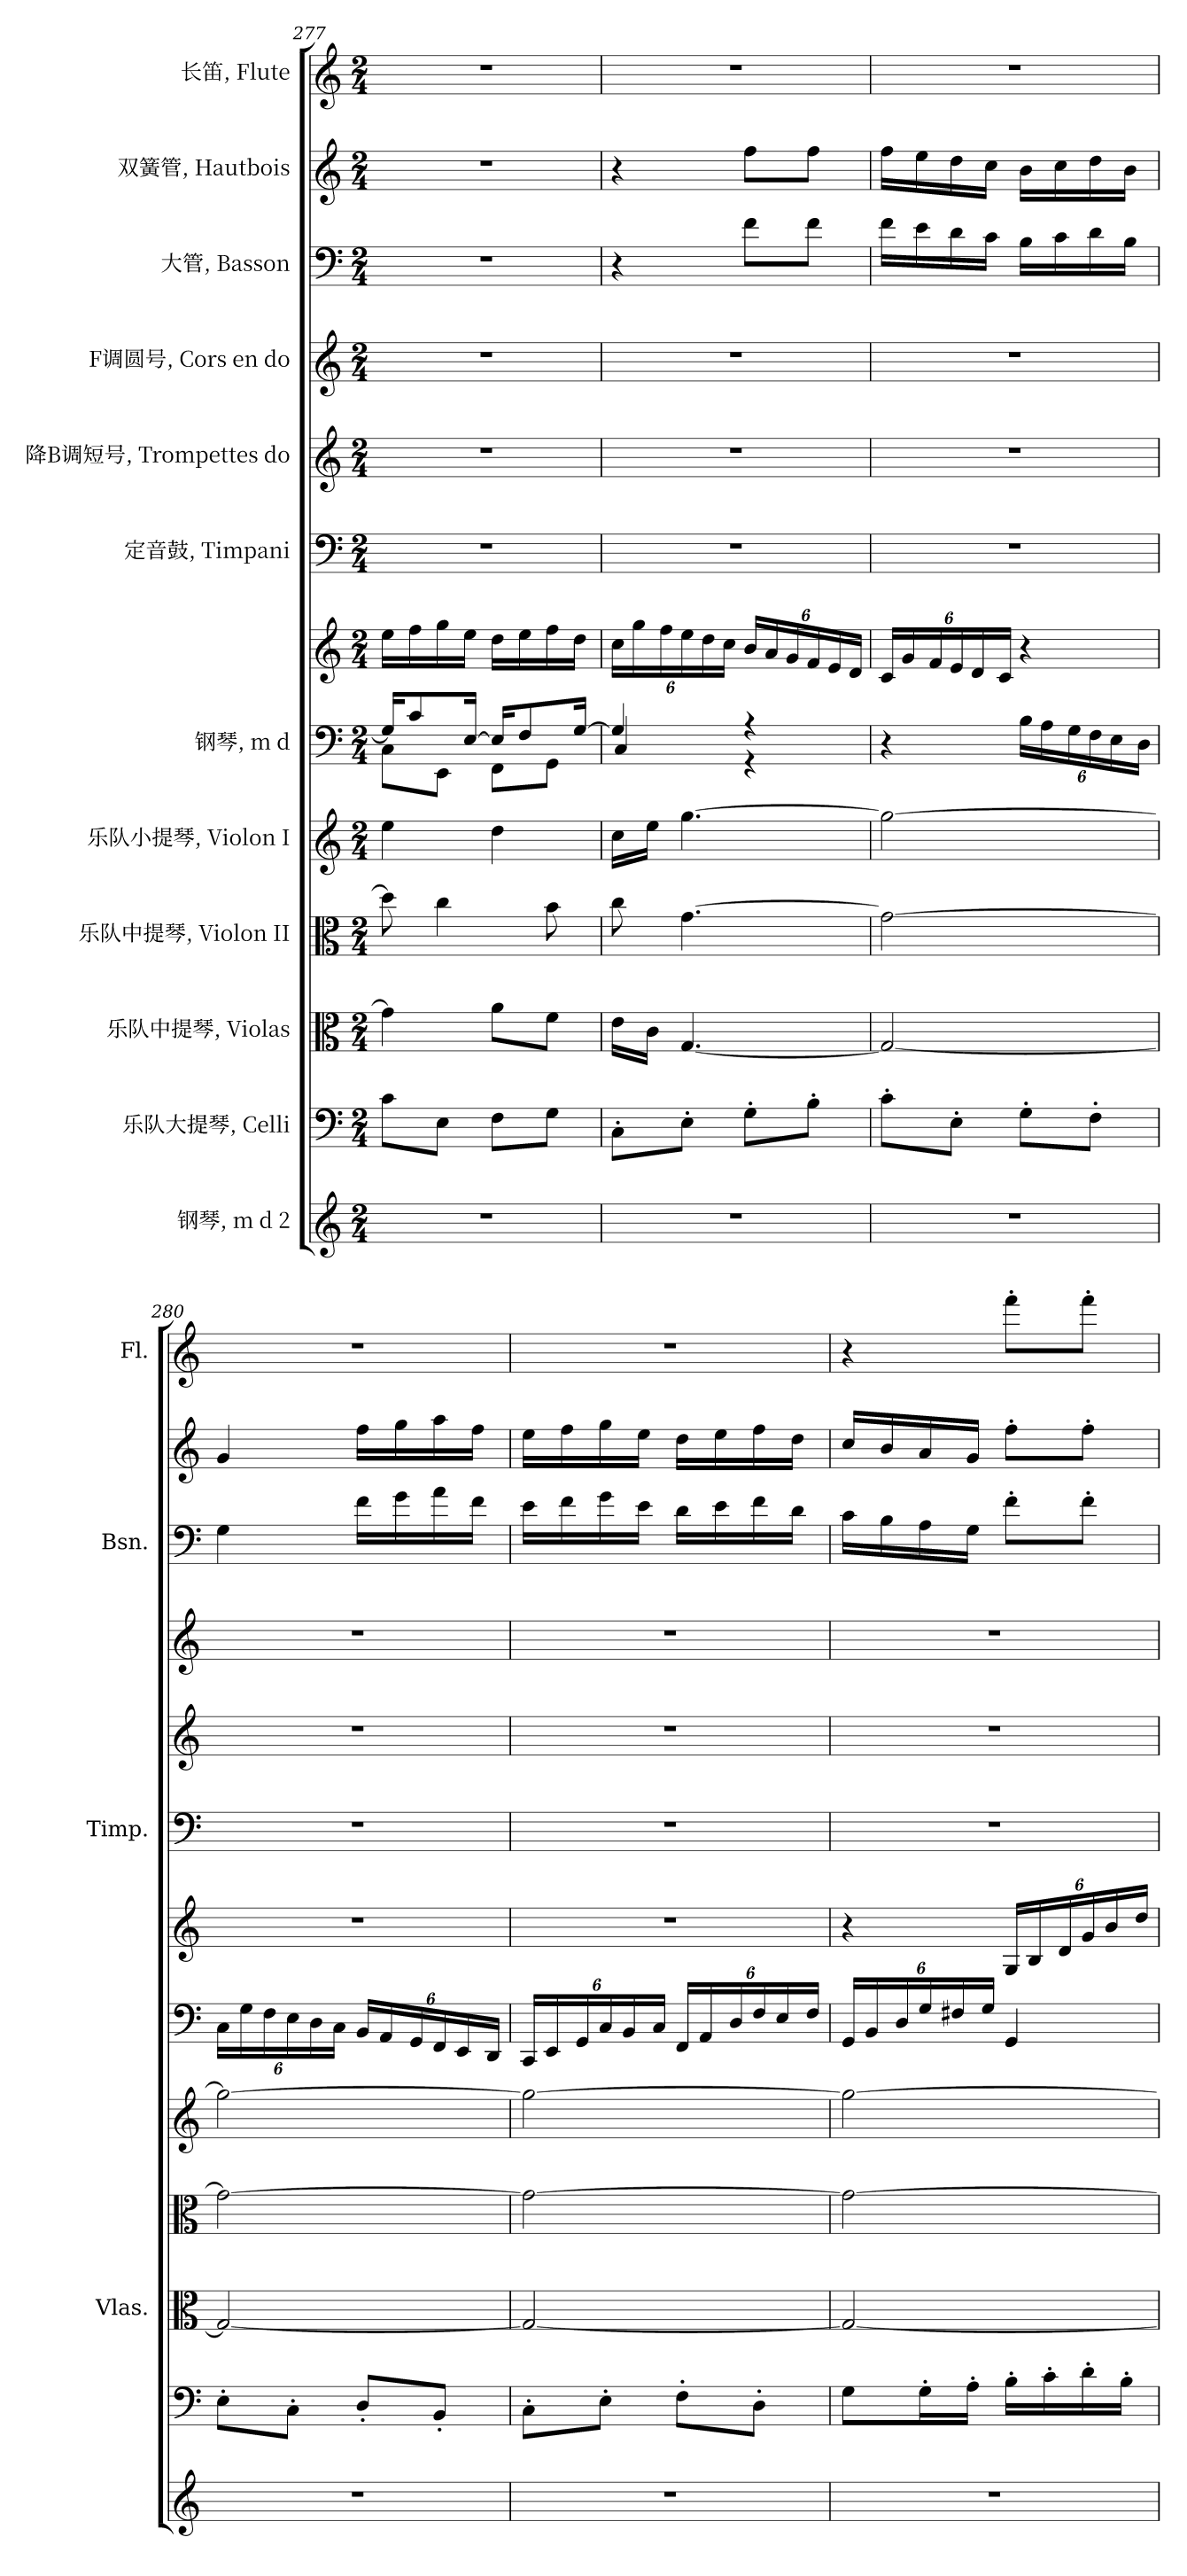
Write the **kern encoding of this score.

**kern	**kern	**kern	**kern	**kern	**kern	**kern	**kern	**kern	**kern	**kern	**kern	**kern
*part12	*part11	*part10	*part9	*part8	*part7	*part7	*part6	*part5	*part4	*part3	*part2	*part1
*staff13	*staff12	*staff11	*staff10	*staff9	*staff8	*staff7	*staff6	*staff5	*staff4	*staff3	*staff2	*staff1
*I"钢琴, m d 2	*I"乐队大提琴, Celli	*I"乐队中提琴, Violas	*I"乐队中提琴, Violon II	*I"乐队小提琴, Violon I	*I"钢琴, m d	*	*I"定音鼓, Timpani	*I"降B调短号, Trompettes do	*I"F调圆号, Cors en do	*I"大管, Basson	*I"双簧管, Hautbois	*I"长笛, Flute
*	*	*I'Vlas.	*	*	*	*	*I'Timp.	*	*	*I'Bsn.	*	*I'Fl.
*clefG2	*clefF4	*clefC3	*clefC3	*clefG2	*clefF4	*clefG2	*clefF4	*clefG2	*clefG2	*clefF4	*clefG2	*clefG2
*	*	*	*	*	*	*	*	*ITrd1c2	*ITrd4c7	*	*	*
*k[]	*k[]	*k[]	*k[]	*k[]	*k[]	*k[]	*k[]	*k[b-e-]	*k[b-]	*k[]	*k[]	*k[]
*M2/4	*M2/4	*M2/4	*M2/4	*M2/4	*M2/4	*M2/4	*M2/4	*M2/4	*M2/4	*M2/4	*M2/4	*M2/4
=277	=277	=277	=277	=277	=277	=277	=277	=277	=277	=277	=277	=277
*	*	*	*	*	*^	*	*	*	*	*	*	*
2r	8c\L	4g\]	8dd\]	4ee\	16G/KL]	8C\L	16ee\LL	2r	2r	2r	2r	2r	2r
.	.	.	.	.	8c/	.	16ff\	.	.	.	.	.	.
.	8E\J	.	4cc\	.	.	8EE\J	16gg\	.	.	.	.	.	.
.	.	.	.	.	[16E/Jk	.	16ee\JJ	.	.	.	.	.	.
.	8F\L	8a\L	.	4dd\	16E/KL]	8FF\L	16dd\LL	.	.	.	.	.	.
.	.	.	.	.	8F/	.	16ee\	.	.	.	.	.	.
.	8G\J	8f\J	8b\	.	.	8GG\J	16ff\	.	.	.	.	.	.
.	.	.	.	.	[16G/Jk	.	16dd\JJ	.	.	.	.	.	.
!!LO:PB:g=z
=278	=278	=278	=278	=278	=278	=278	=278	=278	=278	=278	=278	=278	=278
*	*	*	*	*	*	*	*Xbrackettup	*	*	*	*	*	*
2r	8C'\L	16e\LL	8cc\	16cc\LL	4G/]	4C/	24cc\LL	2r	2r	2r	4r	4r	2r
.	.	.	.	.	.	.	24gg\	.	.	.	.	.	.
.	.	16c\JJ	.	16ee\JJ	.	.	.	.	.	.	.	.	.
.	.	.	.	.	.	.	24ff\	.	.	.	.	.	.
.	8E'\J	[4.G/	[4.g\	[4.gg\	.	.	24ee\	.	.	.	.	.	.
.	.	.	.	.	.	.	24dd\	.	.	.	.	.	.
.	.	.	.	.	.	.	24cc\JJ	.	.	.	.	.	.
.	8G'\L	.	.	.	4r	4r	24b/LL	.	.	.	8f\L	8ff\L	.
.	.	.	.	.	.	.	24a/	.	.	.	.	.	.
.	.	.	.	.	.	.	24g/	.	.	.	.	.	.
.	8B'\J	.	.	.	.	.	24f/	.	.	.	8f\J	8ff\J	.
.	.	.	.	.	.	.	24e/	.	.	.	.	.	.
.	.	.	.	.	.	.	24d/JJ	.	.	.	.	.	.
*	*	*	*	*	*v	*v	*	*	*	*	*	*	*
=279	=279	=279	=279	=279	=279	=279	=279	=279	=279	=279	=279	=279
2r	8c'\L	2G/_	2g\_	2gg\_	4r	24c/LL	2r	2r	2r	16f\LL	16ff\LL	2r
.	.	.	.	.	.	24g/	.	.	.	.	.	.
.	.	.	.	.	.	.	.	.	.	16e\	16ee\	.
.	.	.	.	.	.	24f/	.	.	.	.	.	.
.	8E'\J	.	.	.	.	24e/	.	.	.	16d\	16dd\	.
.	.	.	.	.	.	24d/	.	.	.	.	.	.
.	.	.	.	.	.	.	.	.	.	16c\JJ	16cc\JJ	.
.	.	.	.	.	.	24c/JJ	.	.	.	.	.	.
*	*	*	*	*	*Xbrackettup	*	*	*	*	*	*	*
.	8G'\L	.	.	.	24B\LL	4r	.	.	.	16B\LL	16b\LL	.
.	.	.	.	.	24A\	.	.	.	.	.	.	.
.	.	.	.	.	.	.	.	.	.	16c\	16cc\	.
.	.	.	.	.	24G\	.	.	.	.	.	.	.
.	8F'\J	.	.	.	24F\	.	.	.	.	16d\	16dd\	.
.	.	.	.	.	24E\	.	.	.	.	.	.	.
.	.	.	.	.	.	.	.	.	.	16B\JJ	16b\JJ	.
.	.	.	.	.	24D\JJ	.	.	.	.	.	.	.
=280	=280	=280	=280	=280	=280	=280	=280	=280	=280	=280	=280	=280
2r	8E'\L	2G/_	2g\_	2gg\_	24C\LL	2r	2r	2r	2r	4G\	4g/	2r
.	.	.	.	.	24G\	.	.	.	.	.	.	.
.	.	.	.	.	24F\	.	.	.	.	.	.	.
.	8C'\J	.	.	.	24E\	.	.	.	.	.	.	.
.	.	.	.	.	24D\	.	.	.	.	.	.	.
.	.	.	.	.	24C\JJ	.	.	.	.	.	.	.
.	8D'/L	.	.	.	24BB/LL	.	.	.	.	16f\LL	16ff\LL	.
.	.	.	.	.	24AA/	.	.	.	.	.	.	.
.	.	.	.	.	.	.	.	.	.	16g\	16gg\	.
.	.	.	.	.	24GG/	.	.	.	.	.	.	.
.	8BB'/J	.	.	.	24FF/	.	.	.	.	16a\	16aa\	.
.	.	.	.	.	24EE/	.	.	.	.	.	.	.
.	.	.	.	.	.	.	.	.	.	16f\JJ	16ff\JJ	.
.	.	.	.	.	24DD/JJ	.	.	.	.	.	.	.
!!LO:PB:g=z
=281	=281	=281	=281	=281	=281	=281	=281	=281	=281	=281	=281	=281
2r	8C'\L	2G/_	2g\_	2gg\_	24CC/LL	2r	2r	2r	2r	16e\LL	16ee\LL	2r
.	.	.	.	.	24EE/	.	.	.	.	.	.	.
.	.	.	.	.	.	.	.	.	.	16f\	16ff\	.
.	.	.	.	.	24GG/	.	.	.	.	.	.	.
.	8E'\J	.	.	.	24C/	.	.	.	.	16g\	16gg\	.
.	.	.	.	.	24BB/	.	.	.	.	.	.	.
.	.	.	.	.	.	.	.	.	.	16e\JJ	16ee\JJ	.
.	.	.	.	.	24C/JJ	.	.	.	.	.	.	.
.	8F'\L	.	.	.	24FF/LL	.	.	.	.	16d\LL	16dd\LL	.
.	.	.	.	.	24AA/	.	.	.	.	.	.	.
.	.	.	.	.	.	.	.	.	.	16e\	16ee\	.
.	.	.	.	.	24D/	.	.	.	.	.	.	.
.	8D'\J	.	.	.	24F/	.	.	.	.	16f\	16ff\	.
.	.	.	.	.	24E/	.	.	.	.	.	.	.
.	.	.	.	.	.	.	.	.	.	16d\JJ	16dd\JJ	.
.	.	.	.	.	24F/JJ	.	.	.	.	.	.	.
=282	=282	=282	=282	=282	=282	=282	=282	=282	=282	=282	=282	=282
2r	8G\L	2G/_	2g\_	2gg\_	24GG/LL	4r	2r	2r	2r	16c\LL	16cc/LL	4r
.	.	.	.	.	24BB/	.	.	.	.	.	.	.
.	.	.	.	.	.	.	.	.	.	16B\	16b/	.
.	.	.	.	.	24D/	.	.	.	.	.	.	.
.	16G'\L	.	.	.	24G/	.	.	.	.	16A\	16a/	.
.	.	.	.	.	24F#X/	.	.	.	.	.	.	.
.	16A'\JJ	.	.	.	.	.	.	.	.	16G\JJ	16g/JJ	.
.	.	.	.	.	24G/JJ	.	.	.	.	.	.	.
.	16B'\LL	.	.	.	4GG/	24G/LL	.	.	.	8f'\L	8ff'\L	8fff'\L
.	.	.	.	.	.	24B/	.	.	.	.	.	.
.	16c'\	.	.	.	.	.	.	.	.	.	.	.
.	.	.	.	.	.	24d/	.	.	.	.	.	.
.	16d'\	.	.	.	.	24g/	.	.	.	8f'\J	8ff'\J	8fff'\J
.	.	.	.	.	.	24b/	.	.	.	.	.	.
.	16B'\JJ	.	.	.	.	.	.	.	.	.	.	.
.	.	.	.	.	.	24dd/JJ	.	.	.	.	.	.
=	=	=	=	=	=	=	=	=	=	=	=	=
*-	*-	*-	*-	*-	*-	*-	*-	*-	*-	*-	*-	*-
